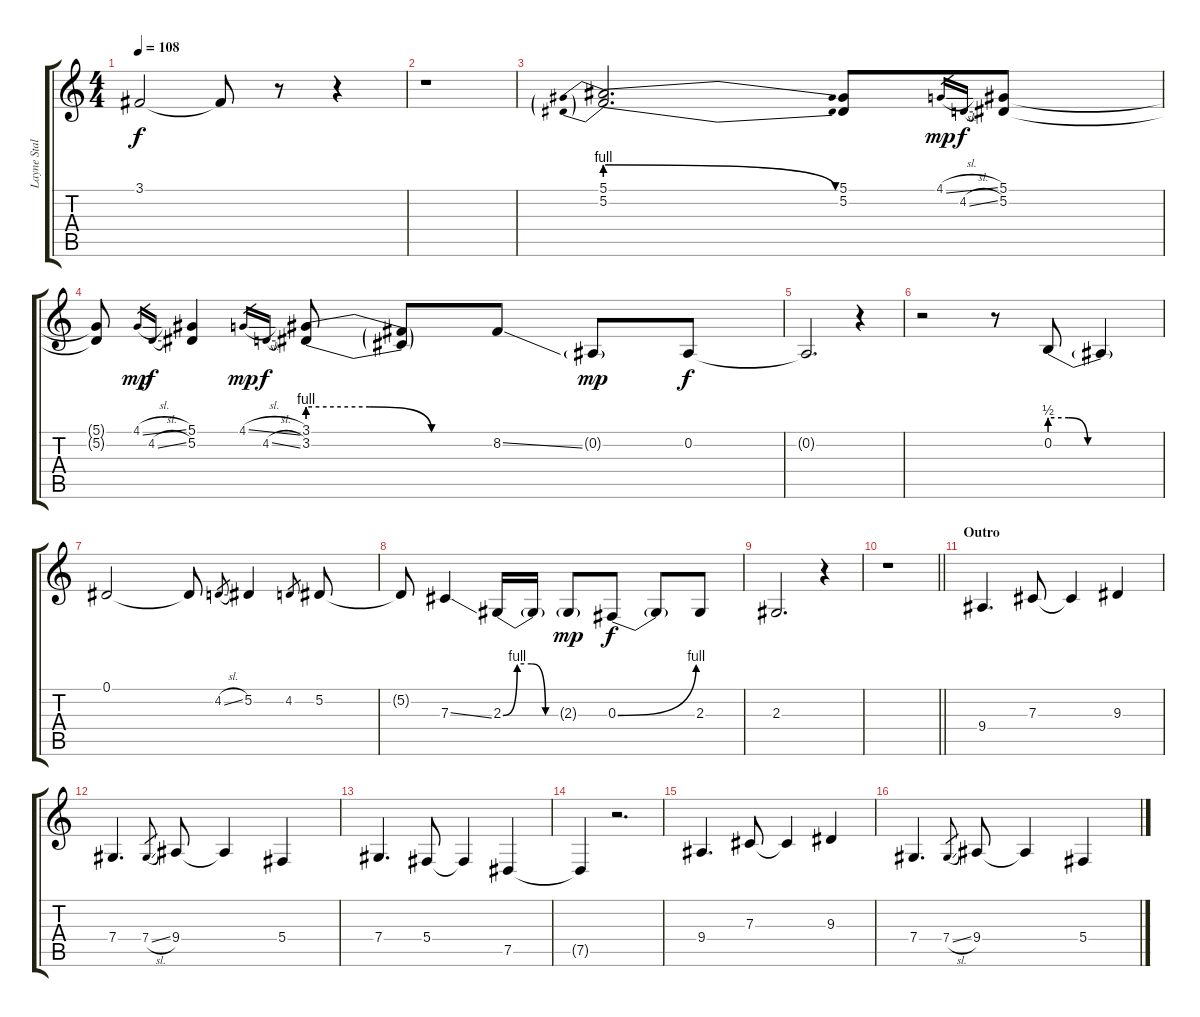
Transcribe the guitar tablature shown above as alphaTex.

\track ("Layne Staley- Vocals" "Layne Stal") {instrument lead2sawtooth}
\staff {score tabs}
\tuning (Eb4 Bb3 Gb3 Db3 Ab2 Eb2) {hide}
\ts (4 4)
\tempo 108
\clef g2
\ks c
3.1{t}.2{dy f} 3.1{t}.8 r.8 r.4 |
r.1 |
(5.1{be (prebendrelease 0 4 60 0)} 5.2{be (prebendrelease 0 4 60 0)}).2{d} (5.1 5.2).8 4.1{sl}.16{gr dy mp} 4.2{sl}.16{gr dy f} (5.1 5.2).8 |
(5.1{t} 5.2{t}).8 4.1{sl}.16{gr dy mp} 4.2{sl}.16{gr dy f} (5.1 5.2).4 4.1{sl}.16{gr dy mp} 4.2{sl}.16{gr dy f} (3.1{be (custom 0 4 20 4 40 0 60 0)} 3.2{be (custom 0 4 20 4 40 0 60 0)}).8 (3.1{t} 3.2{t}).8 8.2{ss}.8 0.2{g}.8{dy mp} 0.2.8{dy f} |
0.2{t}.2{d} r.4 |
r.2 r.8 0.2{be (custom 0 2 10 2 20 0 40 0 60 0)}.8 0.2{t}.4 |
0.1.2 0.1{t}.8 4.2{sl}.8{gr} 5.2.4 4.2.8{gr} 5.2.8 |
5.2{t}.8 7.3{ss}.4 2.3{be (custom 0 0 15 4 30 4 45 0 60 0)}.16 2.3{t}.16 2.3{g}.8{dy mp} 0.3{be (bend 0 0 60 4)}.8{dy f} 0.3{t}.8 2.3.8 |
2.3.2{d} r.4 |
\barLineRight lightlight
r.1 |
\section ("" "Outro")
9.4.4{d} 7.3.8 7.3{t}.4 9.3.4 |
7.4.4{d} 7.4{sl}.8{gr} 9.4.8 9.4{t}.4 5.4.4 |
7.4.4{d} 5.4.8 5.4{t}.4 7.5.4 |
7.5{t}.4 r.2{d} |
9.4.4{d} 7.3.8 7.3{t}.4 9.3.4 |
7.4.4{d} 7.4{sl}.8{gr} 9.4.8 9.4{t}.4 5.4.4
